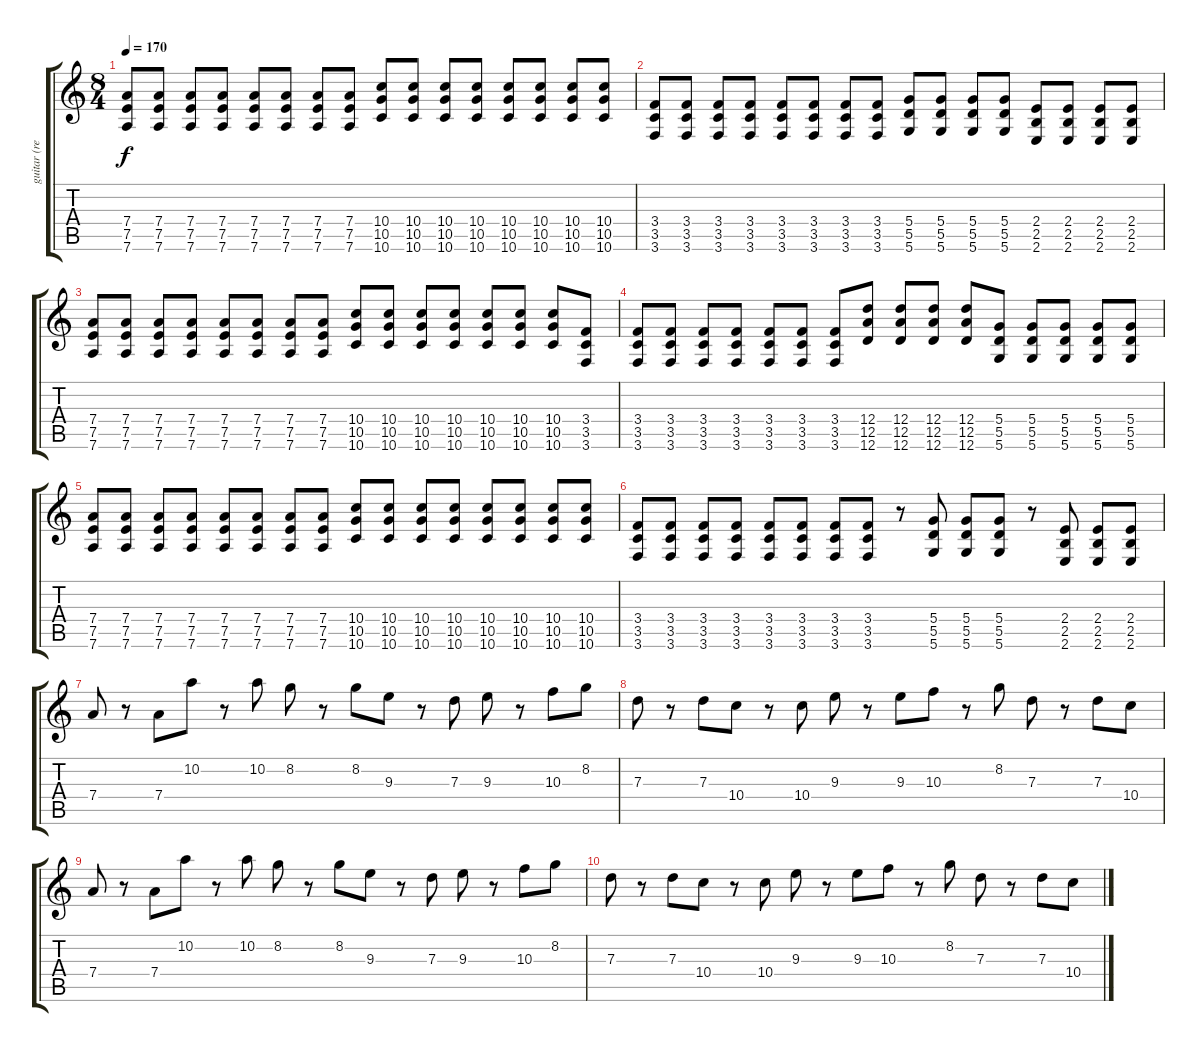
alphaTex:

\track ("guitar (rene)" "guitar (re") {instrument acousticguitarsteel}
\staff {score tabs}
\tuning (E4 B3 G3 D3 A2 D2) {hide}
\ts (8 4)
\tempo 170
\clef g2
\ks c
(7.4 7.5 7.6).8{dy f} (7.4 7.5 7.6).8 (7.4 7.5 7.6).8 (7.4 7.5 7.6).8 (7.4 7.5 7.6).8 (7.4 7.5 7.6).8 (7.4 7.5 7.6).8 (7.4 7.5 7.6).8 (10.4 10.5 10.6).8 (10.4 10.5 10.6).8 (10.4 10.5 10.6).8 (10.4 10.5 10.6).8 (10.4 10.5 10.6).8 (10.4 10.5 10.6).8 (10.4 10.5 10.6).8 (10.4 10.5 10.6).8 |
(3.4 3.5 3.6).8 (3.4 3.5 3.6).8 (3.4 3.5 3.6).8 (3.4 3.5 3.6).8 (3.4 3.5 3.6).8 (3.4 3.5 3.6).8 (3.4 3.5 3.6).8 (3.4 3.5 3.6).8 (5.4 5.5 5.6).8 (5.4 5.5 5.6).8 (5.4 5.5 5.6).8 (5.4 5.5 5.6).8 (2.4 2.5 2.6).8 (2.4 2.5 2.6).8 (2.4 2.5 2.6).8 (2.4 2.5 2.6).8 |
(7.4 7.5 7.6).8 (7.4 7.5 7.6).8 (7.4 7.5 7.6).8 (7.4 7.5 7.6).8 (7.4 7.5 7.6).8 (7.4 7.5 7.6).8 (7.4 7.5 7.6).8 (7.4 7.5 7.6).8 (10.4 10.5 10.6).8 (10.4 10.5 10.6).8 (10.4 10.5 10.6).8 (10.4 10.5 10.6).8 (10.4 10.5 10.6).8 (10.4 10.5 10.6).8 (10.4 10.5 10.6).8 (3.4 3.5 3.6).8 |
(3.4 3.5 3.6).8 (3.4 3.5 3.6).8 (3.4 3.5 3.6).8 (3.4 3.5 3.6).8 (3.4 3.5 3.6).8 (3.4 3.5 3.6).8 (3.4 3.5 3.6).8 (12.4 12.5 12.6).8 (12.4 12.5 12.6).8 (12.4 12.5 12.6).8 (12.4 12.5 12.6).8 (5.4 5.5 5.6).8 (5.4 5.5 5.6).8 (5.4 5.5 5.6).8 (5.4 5.5 5.6).8 (5.4 5.5 5.6).8 |
(7.4 7.5 7.6).8 (7.4 7.5 7.6).8 (7.4 7.5 7.6).8 (7.4 7.5 7.6).8 (7.4 7.5 7.6).8 (7.4 7.5 7.6).8 (7.4 7.5 7.6).8 (7.4 7.5 7.6).8 (10.4 10.5 10.6).8 (10.4 10.5 10.6).8 (10.4 10.5 10.6).8 (10.4 10.5 10.6).8 (10.4 10.5 10.6).8 (10.4 10.5 10.6).8 (10.4 10.5 10.6).8 (10.4 10.5 10.6).8 |
(3.4 3.5 3.6).8 (3.4 3.5 3.6).8 (3.4 3.5 3.6).8 (3.4 3.5 3.6).8 (3.4 3.5 3.6).8 (3.4 3.5 3.6).8 (3.4 3.5 3.6).8 (3.4 3.5 3.6).8 r.8 (5.4 5.5 5.6).8 (5.4 5.5 5.6).8 (5.4 5.5 5.6).8 r.8 (2.4 2.5 2.6).8 (2.4 2.5 2.6).8 (2.4 2.5 2.6).8 |
7.4.8 r.8 7.4.8 10.2.8 r.8 10.2.8 8.2.8 r.8 8.2.8 9.3.8 r.8 7.3.8 9.3.8 r.8 10.3.8 8.2.8 |
7.3.8 r.8 7.3.8 10.4.8 r.8 10.4.8 9.3.8 r.8 9.3.8 10.3.8 r.8 8.2.8 7.3.8 r.8 7.3.8 10.4.8 |
7.4.8 r.8 7.4.8 10.2.8 r.8 10.2.8 8.2.8 r.8 8.2.8 9.3.8 r.8 7.3.8 9.3.8 r.8 10.3.8 8.2.8 |
7.3.8 r.8 7.3.8 10.4.8 r.8 10.4.8 9.3.8 r.8 9.3.8 10.3.8 r.8 8.2.8 7.3.8 r.8 7.3.8 10.4.8
